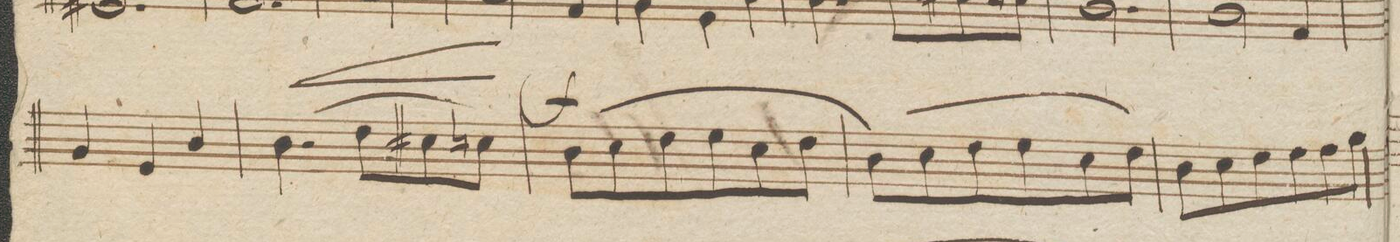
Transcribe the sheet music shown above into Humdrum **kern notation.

**kern	**dynam
*I"Viole.	*
*clefC3	*
*k[]	*
*M3/4	*
4A/	.
4F/	.
4c/	.
=35	=35
(4.c\	<
8e\L	.
8d#X\	.
8dn\J)	[
=36	=36
(8c\L	f
8d\	.
8e\	.
8f\	.
8d\	.
8e\J	.
=37	=37
8c\L)	.
(8d\	.
8e\	.
8f\	.
8d\	.
8e\J)	.
=38	=38
8c\L	.
8d\	.
8e\	.
8f\	.
8g\	.
8a\J	.
=39	=39
*-	*-
